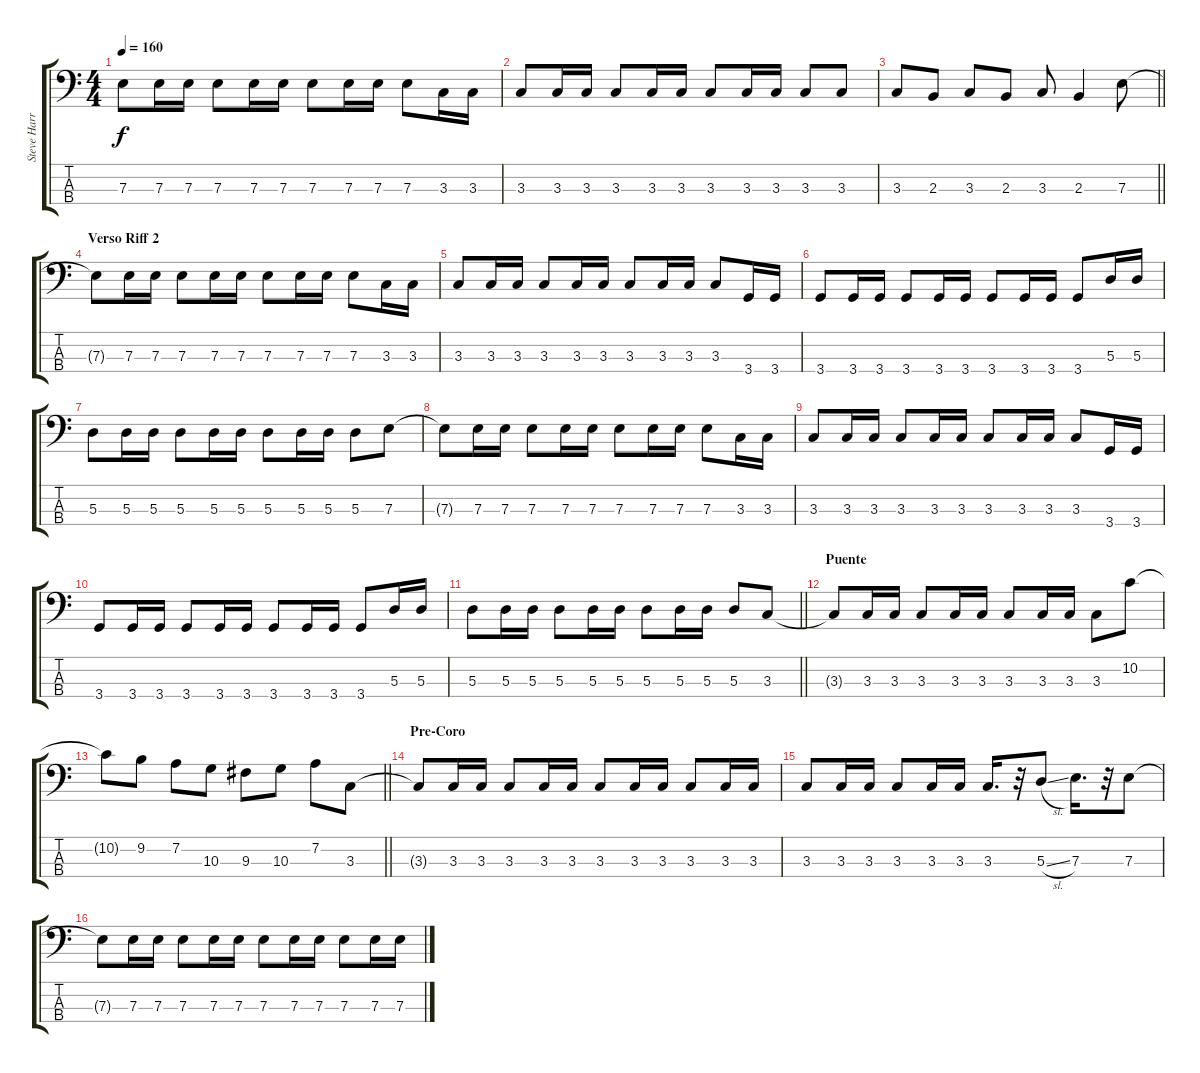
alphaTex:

\track ("Steve Harris" "Steve Harr") {instrument electricbassfinger}
\staff {score tabs}
\tuning (G2 D2 A1 E1) {hide}
\ts (4 4)
\tempo 160
\clef f4
\ks c
7.3.8{dy f} 7.3.16 7.3.16 7.3.8 7.3.16 7.3.16 7.3.8 7.3.16 7.3.16 7.3.8 3.3.16 3.3.16 |
3.3.8 3.3.16 3.3.16 3.3.8 3.3.16 3.3.16 3.3.8 3.3.16 3.3.16 3.3.8 3.3.8 |
\barLineRight lightlight
3.3.8 2.3.8 3.3.8 2.3.8 3.3.8 2.3.4 7.3.8 |
\section ("" "Verso Riff 2")
7.3{t}.8 7.3.16 7.3.16 7.3.8 7.3.16 7.3.16 7.3.8 7.3.16 7.3.16 7.3.8 3.3.16 3.3.16 |
3.3.8 3.3.16 3.3.16 3.3.8 3.3.16 3.3.16 3.3.8 3.3.16 3.3.16 3.3.8 3.4.16 3.4.16 |
3.4.8 3.4.16 3.4.16 3.4.8 3.4.16 3.4.16 3.4.8 3.4.16 3.4.16 3.4.8 5.3.16 5.3.16 |
5.3.8 5.3.16 5.3.16 5.3.8 5.3.16 5.3.16 5.3.8 5.3.16 5.3.16 5.3.8 7.3.8 |
7.3{t}.8 7.3.16 7.3.16 7.3.8 7.3.16 7.3.16 7.3.8 7.3.16 7.3.16 7.3.8 3.3.16 3.3.16 |
3.3.8 3.3.16 3.3.16 3.3.8 3.3.16 3.3.16 3.3.8 3.3.16 3.3.16 3.3.8 3.4.16 3.4.16 |
3.4.8 3.4.16 3.4.16 3.4.8 3.4.16 3.4.16 3.4.8 3.4.16 3.4.16 3.4.8 5.3.16 5.3.16 |
\barLineRight lightlight
5.3.8 5.3.16 5.3.16 5.3.8 5.3.16 5.3.16 5.3.8 5.3.16 5.3.16 5.3.8 3.3.8 |
\section ("" "Puente")
3.3{t}.8 3.3.16 3.3.16 3.3.8 3.3.16 3.3.16 3.3.8 3.3.16 3.3.16 3.3.8 10.2.8 |
\barLineRight lightlight
10.2{t}.8 9.2.8 7.2.8 10.3.8 9.3.8 10.3.8 7.2.8 3.3.8 |
\section ("" "Pre-Coro")
3.3{t}.8 3.3.16 3.3.16 3.3.8 3.3.16 3.3.16 3.3.8 3.3.16 3.3.16 3.3.8 3.3.16 3.3.16 |
3.3.8 3.3.16 3.3.16 3.3.8 3.3.16 3.3.16 3.3.16{d} r.32 5.3{sl}.8 7.3.16{d} r.32 7.3.8 |
7.3{t}.8 7.3.16 7.3.16 7.3.8 7.3.16 7.3.16 7.3.8 7.3.16 7.3.16 7.3.8 7.3.16 7.3.16
